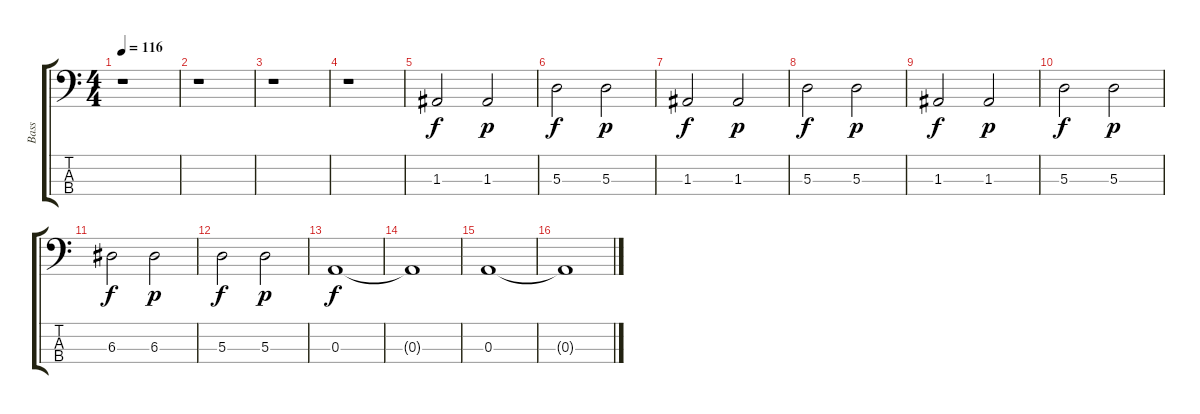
\track ("Bass" "Bass") {instrument electricbassfinger}
\staff {score tabs}
\tuning (G2 D2 A1 E1) {hide}
\ts (4 4)
\tempo 116
\clef f4
\ks c
r.1{dy f} |
r.1 |
r.1 |
r.1 |
1.3.2 1.3.2{dy p} |
5.3.2{dy f} 5.3.2{dy p} |
1.3.2{dy f} 1.3.2{dy p} |
5.3.2{dy f} 5.3.2{dy p} |
1.3.2{dy f} 1.3.2{dy p} |
5.3.2{dy f} 5.3.2{dy p} |
6.3.2{dy f} 6.3.2{dy p} |
5.3.2{dy f} 5.3.2{dy p} |
0.3.1{dy f} |
0.3{t}.1 |
0.3.1 |
0.3{t}.1
